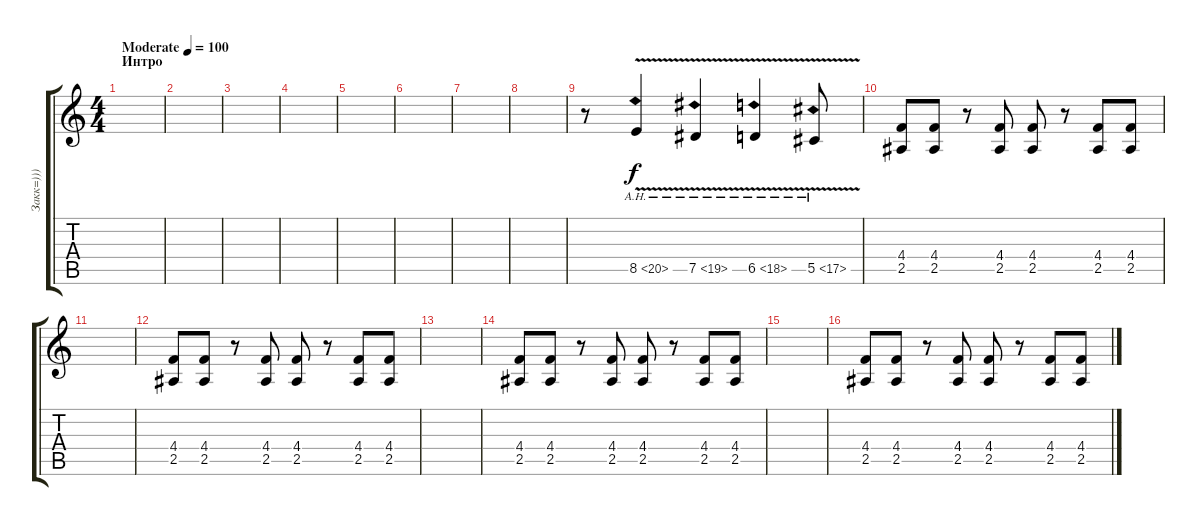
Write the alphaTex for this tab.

\track ("Закк=)))" "Закк=)))") {instrument distortionguitar}
\staff {score tabs}
\tuning (Eb4 Bb3 Gb3 Db3 Ab2 Db2) {hide}
\ts (4 4)
\section ("" "Интро")
\tempo (100 "Moderate")
\clef g2
\ks c
|
|
|
|
|
|
|
|
r.8 8.5{ah 12 v}.4 7.5{ah 12 v}.4 6.5{ah 12 v}.4 5.5{ah 12 v}.8 |
(4.4 2.5).8 (4.4 2.5).8 r.8 (4.4 2.5).8 (4.4 2.5).8 r.8 (4.4 2.5).8 (4.4 2.5).8 |
|
(4.4 2.5).8 (4.4 2.5).8 r.8 (4.4 2.5).8 (4.4 2.5).8 r.8 (4.4 2.5).8 (4.4 2.5).8 |
|
(4.4 2.5).8 (4.4 2.5).8 r.8 (4.4 2.5).8 (4.4 2.5).8 r.8 (4.4 2.5).8 (4.4 2.5).8 |
|
(4.4 2.5).8 (4.4 2.5).8 r.8 (4.4 2.5).8 (4.4 2.5).8 r.8 (4.4 2.5).8 (4.4 2.5).8
